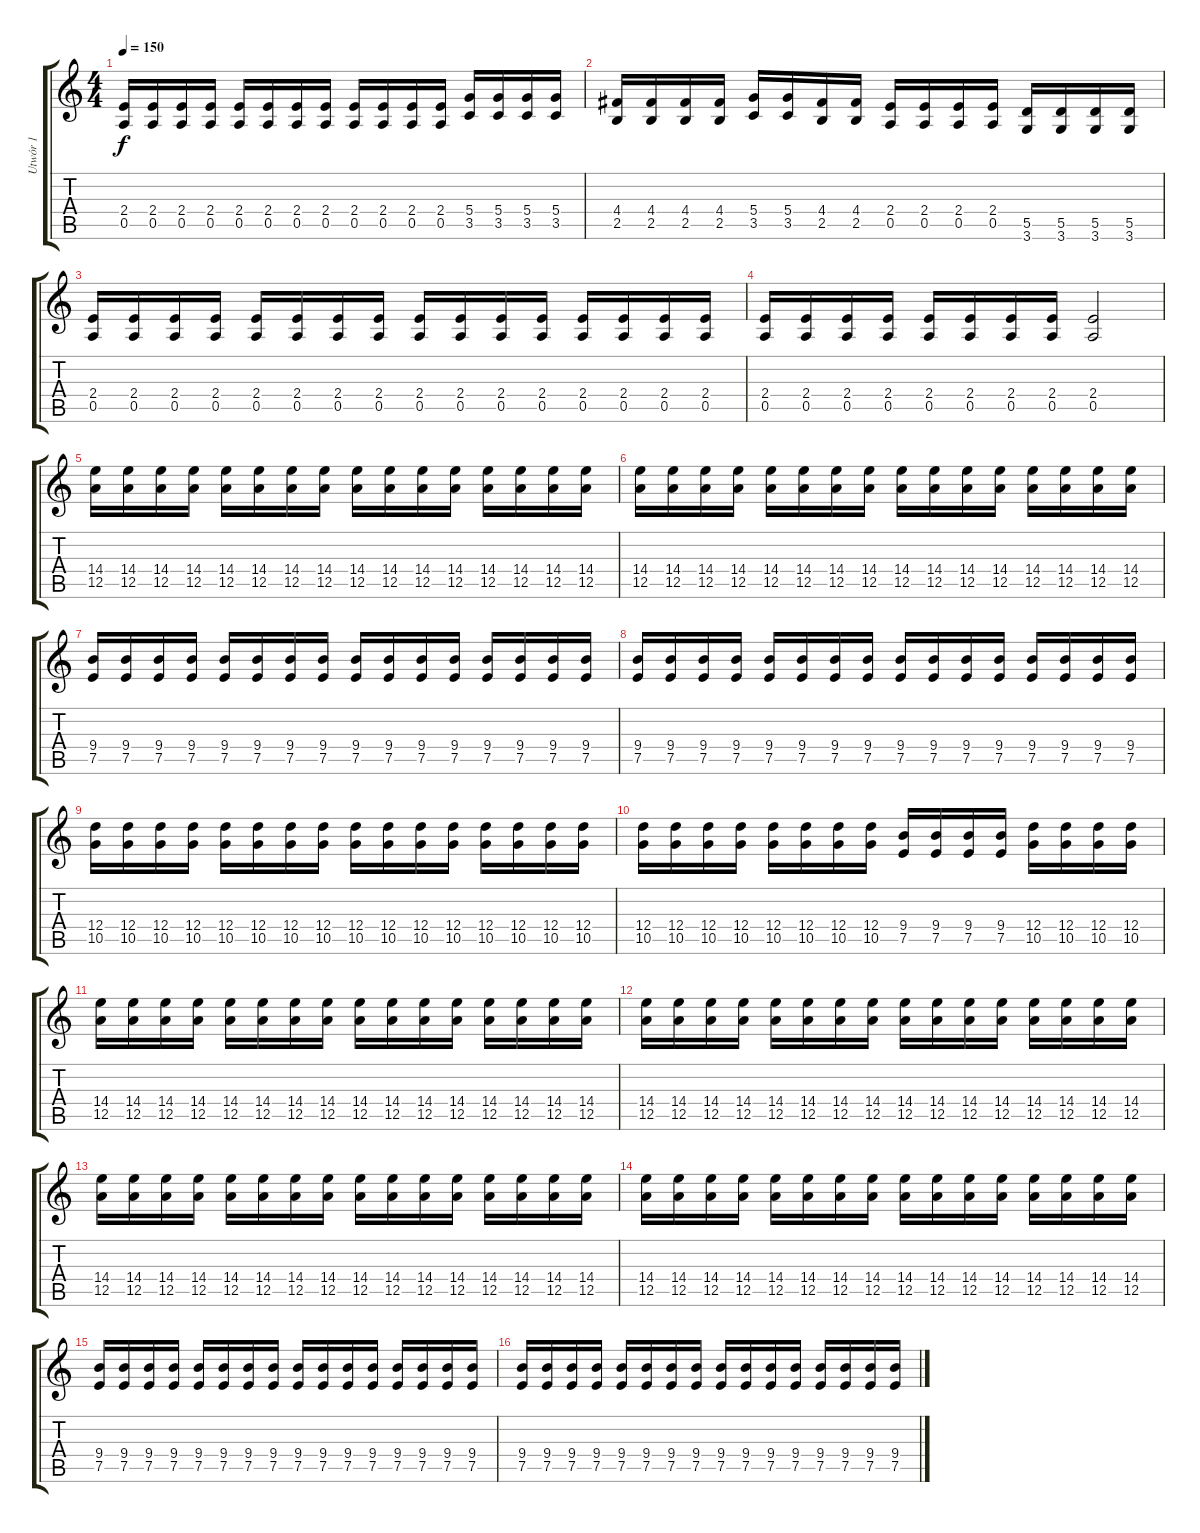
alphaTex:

\track ("Utwór 1" "Utwór 1") {instrument distortionguitar}
\staff {score tabs}
\tuning (E4 B3 G3 D3 A2 E2) {hide}
\ts (4 4)
\tempo 150
\clef g2
\ks c
(2.4 0.5).16{dy f} (2.4 0.5).16 (2.4 0.5).16 (2.4 0.5).16 (2.4 0.5).16 (2.4 0.5).16 (2.4 0.5).16 (2.4 0.5).16 (2.4 0.5).16 (2.4 0.5).16 (2.4 0.5).16 (2.4 0.5).16 (5.4 3.5).16 (5.4 3.5).16 (5.4 3.5).16 (5.4 3.5).16 |
(4.4 2.5).16 (4.4 2.5).16 (4.4 2.5).16 (4.4 2.5).16 (5.4 3.5).16 (5.4 3.5).16 (4.4 2.5).16 (4.4 2.5).16 (2.4 0.5).16 (2.4 0.5).16 (2.4 0.5).16 (2.4 0.5).16 (5.5 3.6).16 (5.5 3.6).16 (5.5 3.6).16 (5.5 3.6).16 |
(2.4 0.5).16 (2.4 0.5).16 (2.4 0.5).16 (2.4 0.5).16 (2.4 0.5).16 (2.4 0.5).16 (2.4 0.5).16 (2.4 0.5).16 (2.4 0.5).16 (2.4 0.5).16 (2.4 0.5).16 (2.4 0.5).16 (2.4 0.5).16 (2.4 0.5).16 (2.4 0.5).16 (2.4 0.5).16 |
(2.4 0.5).16 (2.4 0.5).16 (2.4 0.5).16 (2.4 0.5).16 (2.4 0.5).16 (2.4 0.5).16 (2.4 0.5).16 (2.4 0.5).16 (2.4 0.5).2 |
(14.4 12.5).16 (14.4 12.5).16 (14.4 12.5).16 (14.4 12.5).16 (14.4 12.5).16 (14.4 12.5).16 (14.4 12.5).16 (14.4 12.5).16 (14.4 12.5).16 (14.4 12.5).16 (14.4 12.5).16 (14.4 12.5).16 (14.4 12.5).16 (14.4 12.5).16 (14.4 12.5).16 (14.4 12.5).16 |
(14.4 12.5).16 (14.4 12.5).16 (14.4 12.5).16 (14.4 12.5).16 (14.4 12.5).16 (14.4 12.5).16 (14.4 12.5).16 (14.4 12.5).16 (14.4 12.5).16 (14.4 12.5).16 (14.4 12.5).16 (14.4 12.5).16 (14.4 12.5).16 (14.4 12.5).16 (14.4 12.5).16 (14.4 12.5).16 |
(9.4 7.5).16 (9.4 7.5).16 (9.4 7.5).16 (9.4 7.5).16 (9.4 7.5).16 (9.4 7.5).16 (9.4 7.5).16 (9.4 7.5).16 (9.4 7.5).16 (9.4 7.5).16 (9.4 7.5).16 (9.4 7.5).16 (9.4 7.5).16 (9.4 7.5).16 (9.4 7.5).16 (9.4 7.5).16 |
(9.4 7.5).16 (9.4 7.5).16 (9.4 7.5).16 (9.4 7.5).16 (9.4 7.5).16 (9.4 7.5).16 (9.4 7.5).16 (9.4 7.5).16 (9.4 7.5).16 (9.4 7.5).16 (9.4 7.5).16 (9.4 7.5).16 (9.4 7.5).16 (9.4 7.5).16 (9.4 7.5).16 (9.4 7.5).16 |
(12.4 10.5).16 (12.4 10.5).16 (12.4 10.5).16 (12.4 10.5).16 (12.4 10.5).16 (12.4 10.5).16 (12.4 10.5).16 (12.4 10.5).16 (12.4 10.5).16 (12.4 10.5).16 (12.4 10.5).16 (12.4 10.5).16 (12.4 10.5).16 (12.4 10.5).16 (12.4 10.5).16 (12.4 10.5).16 |
(12.4 10.5).16 (12.4 10.5).16 (12.4 10.5).16 (12.4 10.5).16 (12.4 10.5).16 (12.4 10.5).16 (12.4 10.5).16 (12.4 10.5).16 (9.4 7.5).16 (9.4 7.5).16 (9.4 7.5).16 (9.4 7.5).16 (12.4 10.5).16 (12.4 10.5).16 (12.4 10.5).16 (12.4 10.5).16 |
(14.4 12.5).16 (14.4 12.5).16 (14.4 12.5).16 (14.4 12.5).16 (14.4 12.5).16 (14.4 12.5).16 (14.4 12.5).16 (14.4 12.5).16 (14.4 12.5).16 (14.4 12.5).16 (14.4 12.5).16 (14.4 12.5).16 (14.4 12.5).16 (14.4 12.5).16 (14.4 12.5).16 (14.4 12.5).16 |
(14.4 12.5).16 (14.4 12.5).16 (14.4 12.5).16 (14.4 12.5).16 (14.4 12.5).16 (14.4 12.5).16 (14.4 12.5).16 (14.4 12.5).16 (14.4 12.5).16 (14.4 12.5).16 (14.4 12.5).16 (14.4 12.5).16 (14.4 12.5).16 (14.4 12.5).16 (14.4 12.5).16 (14.4 12.5).16 |
(14.4 12.5).16 (14.4 12.5).16 (14.4 12.5).16 (14.4 12.5).16 (14.4 12.5).16 (14.4 12.5).16 (14.4 12.5).16 (14.4 12.5).16 (14.4 12.5).16 (14.4 12.5).16 (14.4 12.5).16 (14.4 12.5).16 (14.4 12.5).16 (14.4 12.5).16 (14.4 12.5).16 (14.4 12.5).16 |
(14.4 12.5).16 (14.4 12.5).16 (14.4 12.5).16 (14.4 12.5).16 (14.4 12.5).16 (14.4 12.5).16 (14.4 12.5).16 (14.4 12.5).16 (14.4 12.5).16 (14.4 12.5).16 (14.4 12.5).16 (14.4 12.5).16 (14.4 12.5).16 (14.4 12.5).16 (14.4 12.5).16 (14.4 12.5).16 |
(9.4 7.5).16 (9.4 7.5).16 (9.4 7.5).16 (9.4 7.5).16 (9.4 7.5).16 (9.4 7.5).16 (9.4 7.5).16 (9.4 7.5).16 (9.4 7.5).16 (9.4 7.5).16 (9.4 7.5).16 (9.4 7.5).16 (9.4 7.5).16 (9.4 7.5).16 (9.4 7.5).16 (9.4 7.5).16 |
(9.4 7.5).16 (9.4 7.5).16 (9.4 7.5).16 (9.4 7.5).16 (9.4 7.5).16 (9.4 7.5).16 (9.4 7.5).16 (9.4 7.5).16 (9.4 7.5).16 (9.4 7.5).16 (9.4 7.5).16 (9.4 7.5).16 (9.4 7.5).16 (9.4 7.5).16 (9.4 7.5).16 (9.4 7.5).16
